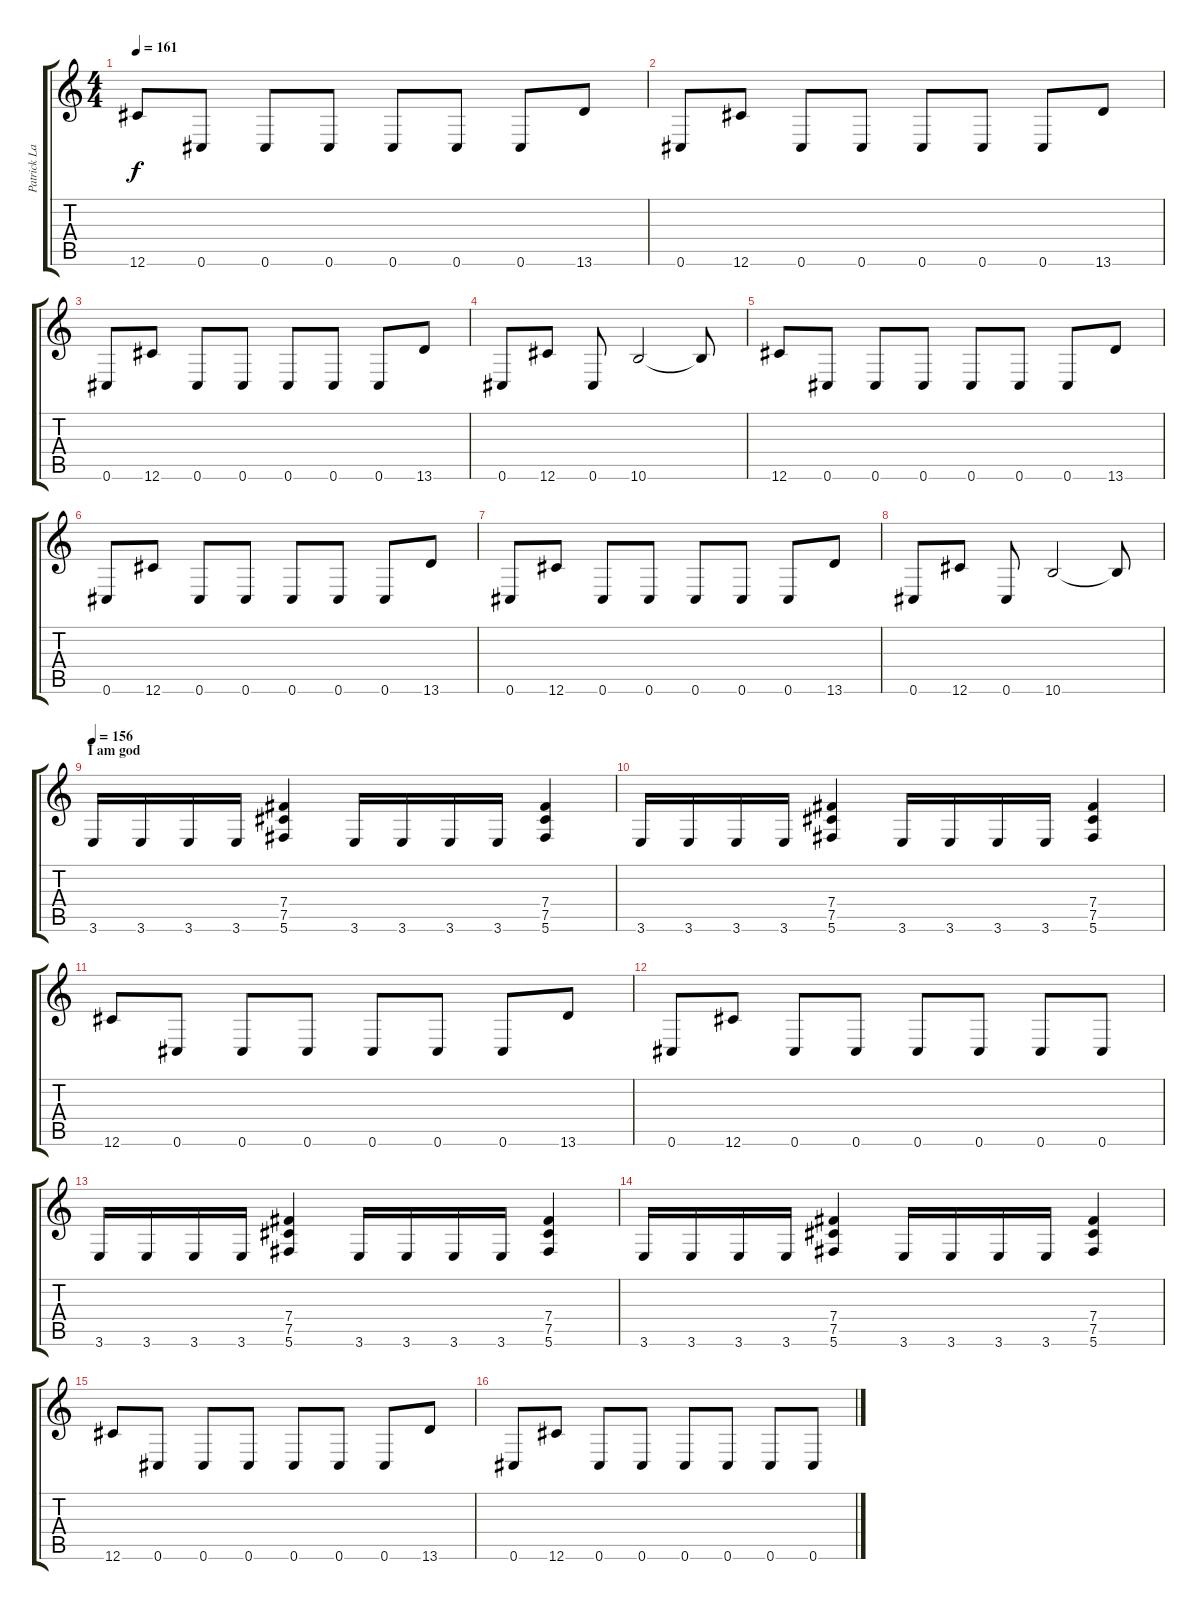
\track ("Patrick Lachman" "Patrick La") {instrument distortionguitar}
\staff {score tabs}
\tuning (Db4 Ab3 E3 B2 Gb2 Db2) {hide}
\ts (4 4)
\tempo 161
\clef g2
\ks c
12.6.8{dy f} 0.6.8 0.6.8 0.6.8 0.6.8 0.6.8 0.6.8 13.6.8 |
0.6.8 12.6.8 0.6.8 0.6.8 0.6.8 0.6.8 0.6.8 13.6.8 |
0.6.8 12.6.8 0.6.8 0.6.8 0.6.8 0.6.8 0.6.8 13.6.8 |
0.6.8 12.6.8 0.6.8 10.6.2 10.6{t}.8 |
12.6.8 0.6.8 0.6.8 0.6.8 0.6.8 0.6.8 0.6.8 13.6.8 |
0.6.8 12.6.8 0.6.8 0.6.8 0.6.8 0.6.8 0.6.8 13.6.8 |
0.6.8 12.6.8 0.6.8 0.6.8 0.6.8 0.6.8 0.6.8 13.6.8 |
0.6.8 12.6.8 0.6.8 10.6.2 10.6{t}.8 |
\section ("" "I am god")
\tempo 156
3.6.16 3.6.16 3.6.16 3.6.16 (7.4 7.5 5.6).4 3.6.16 3.6.16 3.6.16 3.6.16 (7.4 7.5 5.6).4 |
3.6.16 3.6.16 3.6.16 3.6.16 (7.4 7.5 5.6).4 3.6.16 3.6.16 3.6.16 3.6.16 (7.4 7.5 5.6).4 |
12.6.8 0.6.8 0.6.8 0.6.8 0.6.8 0.6.8 0.6.8 13.6.8 |
0.6.8 12.6.8 0.6.8 0.6.8 0.6.8 0.6.8 0.6.8 0.6.8 |
3.6.16 3.6.16 3.6.16 3.6.16 (7.4 7.5 5.6).4 3.6.16 3.6.16 3.6.16 3.6.16 (7.4 7.5 5.6).4 |
3.6.16 3.6.16 3.6.16 3.6.16 (7.4 7.5 5.6).4 3.6.16 3.6.16 3.6.16 3.6.16 (7.4 7.5 5.6).4 |
12.6.8 0.6.8 0.6.8 0.6.8 0.6.8 0.6.8 0.6.8 13.6.8 |
0.6.8 12.6.8 0.6.8 0.6.8 0.6.8 0.6.8 0.6.8 0.6.8
